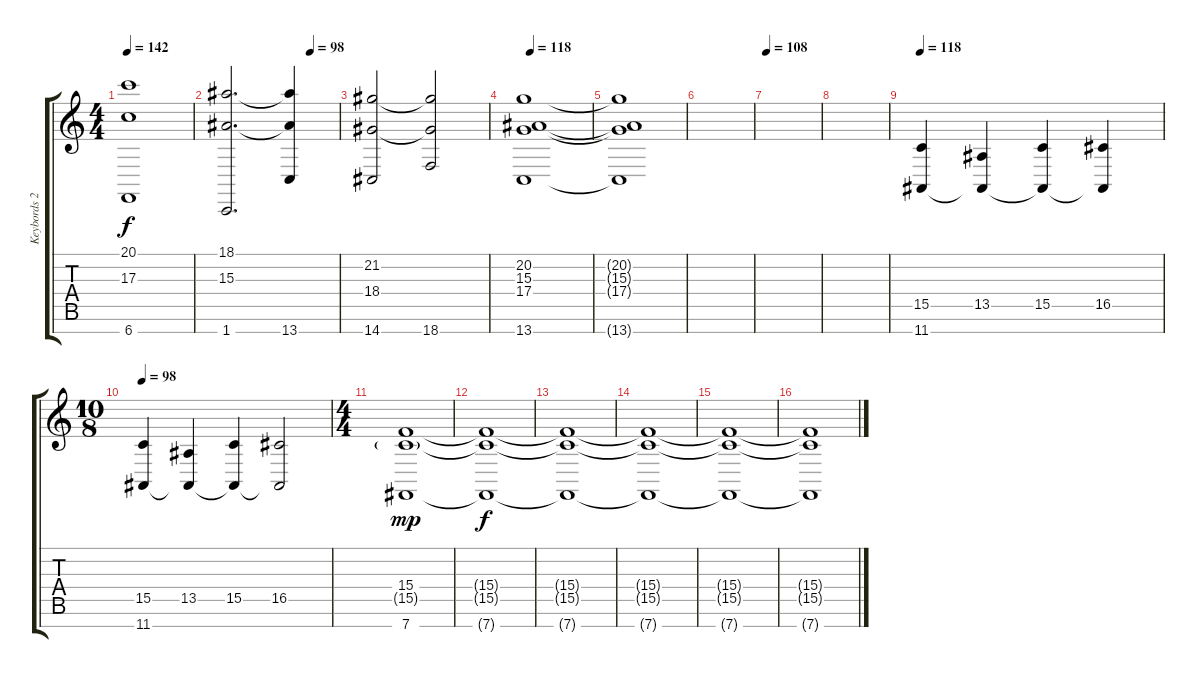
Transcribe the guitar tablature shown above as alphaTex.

\track ("Keybords 2" "Keybords 2") {instrument stringensemble2}
\staff {score tabs}
\tuning (E4 B3 G3 D3 A2 E2 B1) {hide}
\ts (4 4)
\tempo 142
\clef g2
\ks c
(20.1 17.3 6.7).1{dy f} |
\tempo (98 0.75)
(18.1 15.3 1.7).2{d} (18.1{t} 15.3{t} 13.7).4 |
(21.2 18.4 14.7).2{volume 12} (21.2{t} 18.4{t} 18.7).2 |
\tempo 118
(20.2 15.3 17.4 13.7).1 |
(20.2{t} 15.3{t} 17.4{t} 13.7{t}).1{volume 4} |
|
\tempo 108
|
|
\tempo 118
(15.5 11.7).4{volume 14} (13.5 11.7{t}).4{instrument stringensemble1} (15.5 11.7{t}).4 (16.5 11.7{t}).4 |
\ts (10 8)
\tempo 98
(15.5 11.7).4{instrument stringensemble2} (13.5 11.7{t}).4{instrument stringensemble1} (15.5 11.7{t}).4 (16.5 11.7{t}).2 |
\ts (4 4)
(15.4 15.5{g} 7.7).1{dy mp volume 8} |
(15.4{t} 15.5{t} 7.7{t}).1{dy f} |
(15.4{t} 15.5{t} 7.7{t}).1 |
(15.4{t} 15.5{t} 7.7{t}).1{volume 0} |
(15.4{t} 15.5{t} 7.7{t}).1 |
(15.4{t} 15.5{t} 7.7{t}).1
